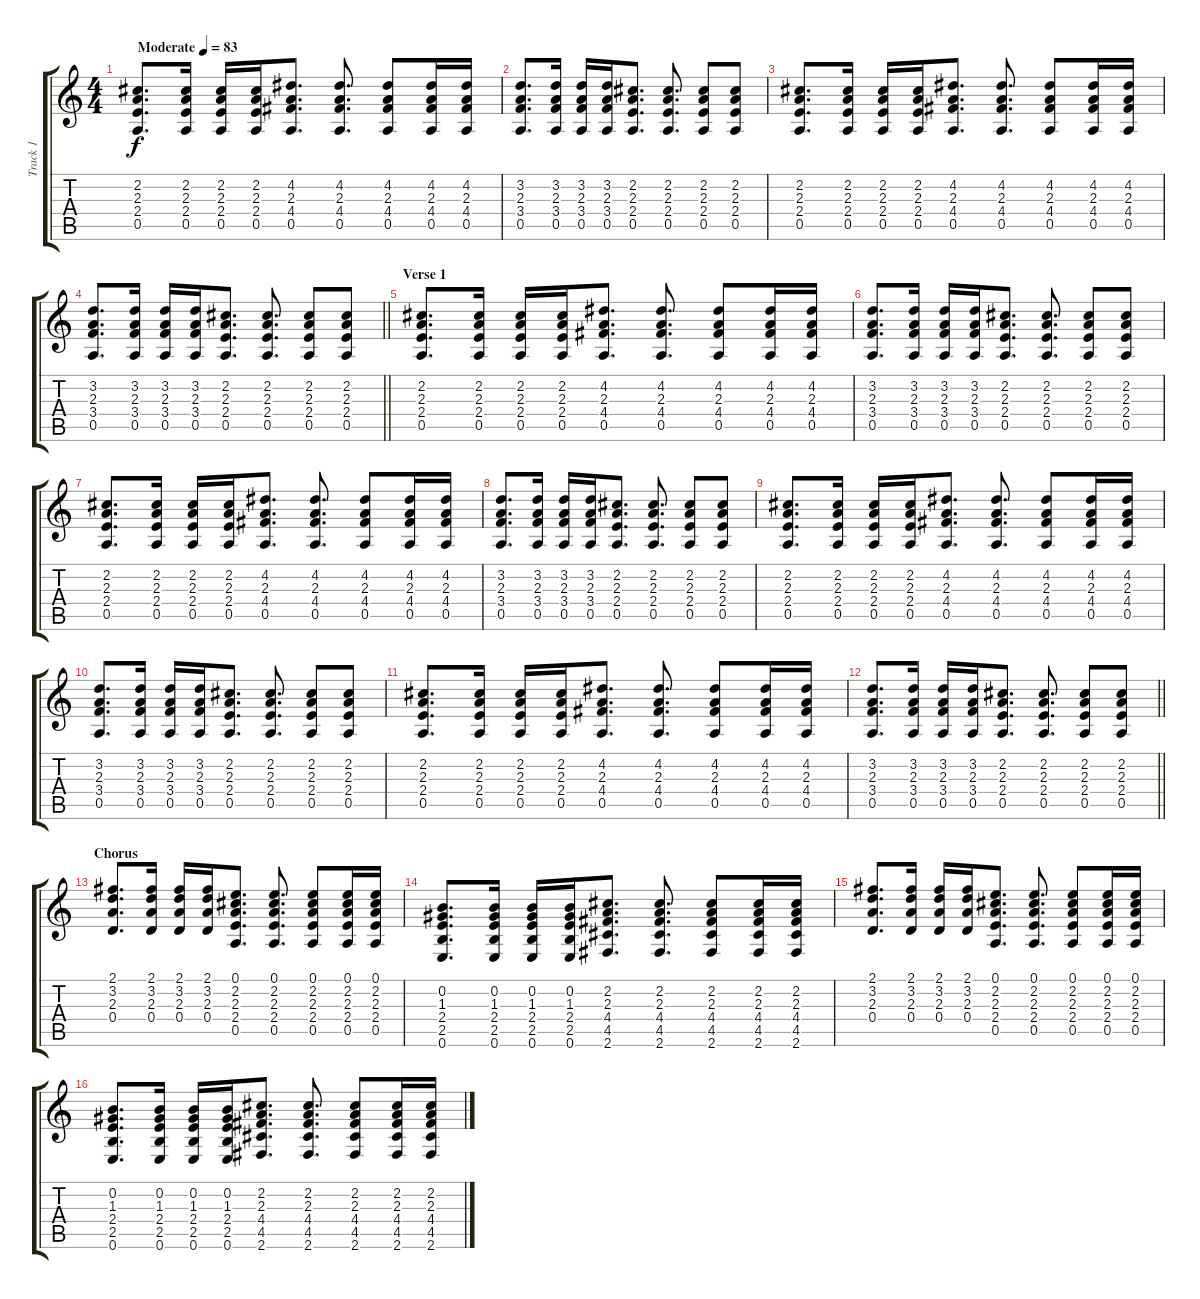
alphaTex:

\track ("Track 1" "Track 1") {instrument acousticguitarsteel}
\staff {score tabs}
\tuning (E4 B3 G3 D3 A2 E2) {hide}
\ts (4 4)
\tempo (83 "Moderate")
\clef g2
\ks c
(2.2 2.3 2.4 0.5).8{d dy f instrument acousticguitarsteel} (2.2 2.3 2.4 0.5).16 (2.2 2.3 2.4 0.5).16 (2.2 2.3 2.4 0.5).16 (4.2 2.3 4.4 0.5).8{d} (4.2 2.3 4.4 0.5).8{d} (4.2 2.3 4.4 0.5).8 (4.2 2.3 4.4 0.5).16 (4.2 2.3 4.4 0.5).16 |
(3.2 2.3 3.4 0.5).8{d} (3.2 2.3 3.4 0.5).16 (3.2 2.3 3.4 0.5).16 (3.2 2.3 3.4 0.5).16 (2.2 2.3 2.4 0.5).8{d} (2.2 2.3 2.4 0.5).8{d} (2.2 2.3 2.4 0.5).8 (2.2 2.3 2.4 0.5).8 |
(2.2 2.3 2.4 0.5).8{d} (2.2 2.3 2.4 0.5).16 (2.2 2.3 2.4 0.5).16 (2.2 2.3 2.4 0.5).16 (4.2 2.3 4.4 0.5).8{d} (4.2 2.3 4.4 0.5).8{d} (4.2 2.3 4.4 0.5).8 (4.2 2.3 4.4 0.5).16 (4.2 2.3 4.4 0.5).16 |
\barLineRight lightlight
(3.2 2.3 3.4 0.5).8{d} (3.2 2.3 3.4 0.5).16 (3.2 2.3 3.4 0.5).16 (3.2 2.3 3.4 0.5).16 (2.2 2.3 2.4 0.5).8{d} (2.2 2.3 2.4 0.5).8{d} (2.2 2.3 2.4 0.5).8 (2.2 2.3 2.4 0.5).8 |
\section ("" "Verse 1")
(2.2 2.3 2.4 0.5).8{d} (2.2 2.3 2.4 0.5).16 (2.2 2.3 2.4 0.5).16 (2.2 2.3 2.4 0.5).16 (4.2 2.3 4.4 0.5).8{d} (4.2 2.3 4.4 0.5).8{d} (4.2 2.3 4.4 0.5).8 (4.2 2.3 4.4 0.5).16 (4.2 2.3 4.4 0.5).16 |
(3.2 2.3 3.4 0.5).8{d} (3.2 2.3 3.4 0.5).16 (3.2 2.3 3.4 0.5).16 (3.2 2.3 3.4 0.5).16 (2.2 2.3 2.4 0.5).8{d} (2.2 2.3 2.4 0.5).8{d} (2.2 2.3 2.4 0.5).8 (2.2 2.3 2.4 0.5).8 |
(2.2 2.3 2.4 0.5).8{d} (2.2 2.3 2.4 0.5).16 (2.2 2.3 2.4 0.5).16 (2.2 2.3 2.4 0.5).16 (4.2 2.3 4.4 0.5).8{d} (4.2 2.3 4.4 0.5).8{d} (4.2 2.3 4.4 0.5).8 (4.2 2.3 4.4 0.5).16 (4.2 2.3 4.4 0.5).16 |
(3.2 2.3 3.4 0.5).8{d} (3.2 2.3 3.4 0.5).16 (3.2 2.3 3.4 0.5).16 (3.2 2.3 3.4 0.5).16 (2.2 2.3 2.4 0.5).8{d} (2.2 2.3 2.4 0.5).8{d} (2.2 2.3 2.4 0.5).8 (2.2 2.3 2.4 0.5).8 |
(2.2 2.3 2.4 0.5).8{d} (2.2 2.3 2.4 0.5).16 (2.2 2.3 2.4 0.5).16 (2.2 2.3 2.4 0.5).16 (4.2 2.3 4.4 0.5).8{d} (4.2 2.3 4.4 0.5).8{d} (4.2 2.3 4.4 0.5).8 (4.2 2.3 4.4 0.5).16 (4.2 2.3 4.4 0.5).16 |
(3.2 2.3 3.4 0.5).8{d} (3.2 2.3 3.4 0.5).16 (3.2 2.3 3.4 0.5).16 (3.2 2.3 3.4 0.5).16 (2.2 2.3 2.4 0.5).8{d} (2.2 2.3 2.4 0.5).8{d} (2.2 2.3 2.4 0.5).8 (2.2 2.3 2.4 0.5).8 |
(2.2 2.3 2.4 0.5).8{d} (2.2 2.3 2.4 0.5).16 (2.2 2.3 2.4 0.5).16 (2.2 2.3 2.4 0.5).16 (4.2 2.3 4.4 0.5).8{d} (4.2 2.3 4.4 0.5).8{d} (4.2 2.3 4.4 0.5).8 (4.2 2.3 4.4 0.5).16 (4.2 2.3 4.4 0.5).16 |
\barLineRight lightlight
(3.2 2.3 3.4 0.5).8{d} (3.2 2.3 3.4 0.5).16 (3.2 2.3 3.4 0.5).16 (3.2 2.3 3.4 0.5).16 (2.2 2.3 2.4 0.5).8{d} (2.2 2.3 2.4 0.5).8{d} (2.2 2.3 2.4 0.5).8 (2.2 2.3 2.4 0.5).8 |
\section ("" "Chorus")
(2.1 3.2 2.3 0.4).8{d} (2.1 3.2 2.3 0.4).16 (2.1 3.2 2.3 0.4).16 (2.1 3.2 2.3 0.4).16 (0.1 2.2 2.3 2.4 0.5).8{d} (0.1 2.2 2.3 2.4 0.5).8{d} (0.1 2.2 2.3 2.4 0.5).8 (0.1 2.2 2.3 2.4 0.5).16 (0.1 2.2 2.3 2.4 0.5).16 |
(0.2 1.3 2.4 2.5 0.6).8{d} (0.2 1.3 2.4 2.5 0.6).16 (0.2 1.3 2.4 2.5 0.6).16 (0.2 1.3 2.4 2.5 0.6).16 (2.2 2.3 4.4 4.5 2.6).8{d} (2.2 2.3 4.4 4.5 2.6).8{d} (2.2 2.3 4.4 4.5 2.6).8 (2.2 2.3 4.4 4.5 2.6).16 (2.2 2.3 4.4 4.5 2.6).16 |
(2.1 3.2 2.3 0.4).8{d} (2.1 3.2 2.3 0.4).16 (2.1 3.2 2.3 0.4).16 (2.1 3.2 2.3 0.4).16 (0.1 2.2 2.3 2.4 0.5).8{d} (0.1 2.2 2.3 2.4 0.5).8{d} (0.1 2.2 2.3 2.4 0.5).8 (0.1 2.2 2.3 2.4 0.5).16 (0.1 2.2 2.3 2.4 0.5).16 |
(0.2 1.3 2.4 2.5 0.6).8{d} (0.2 1.3 2.4 2.5 0.6).16 (0.2 1.3 2.4 2.5 0.6).16 (0.2 1.3 2.4 2.5 0.6).16 (2.2 2.3 4.4 4.5 2.6).8{d} (2.2 2.3 4.4 4.5 2.6).8{d} (2.2 2.3 4.4 4.5 2.6).8 (2.2 2.3 4.4 4.5 2.6).16 (2.2 2.3 4.4 4.5 2.6).16
